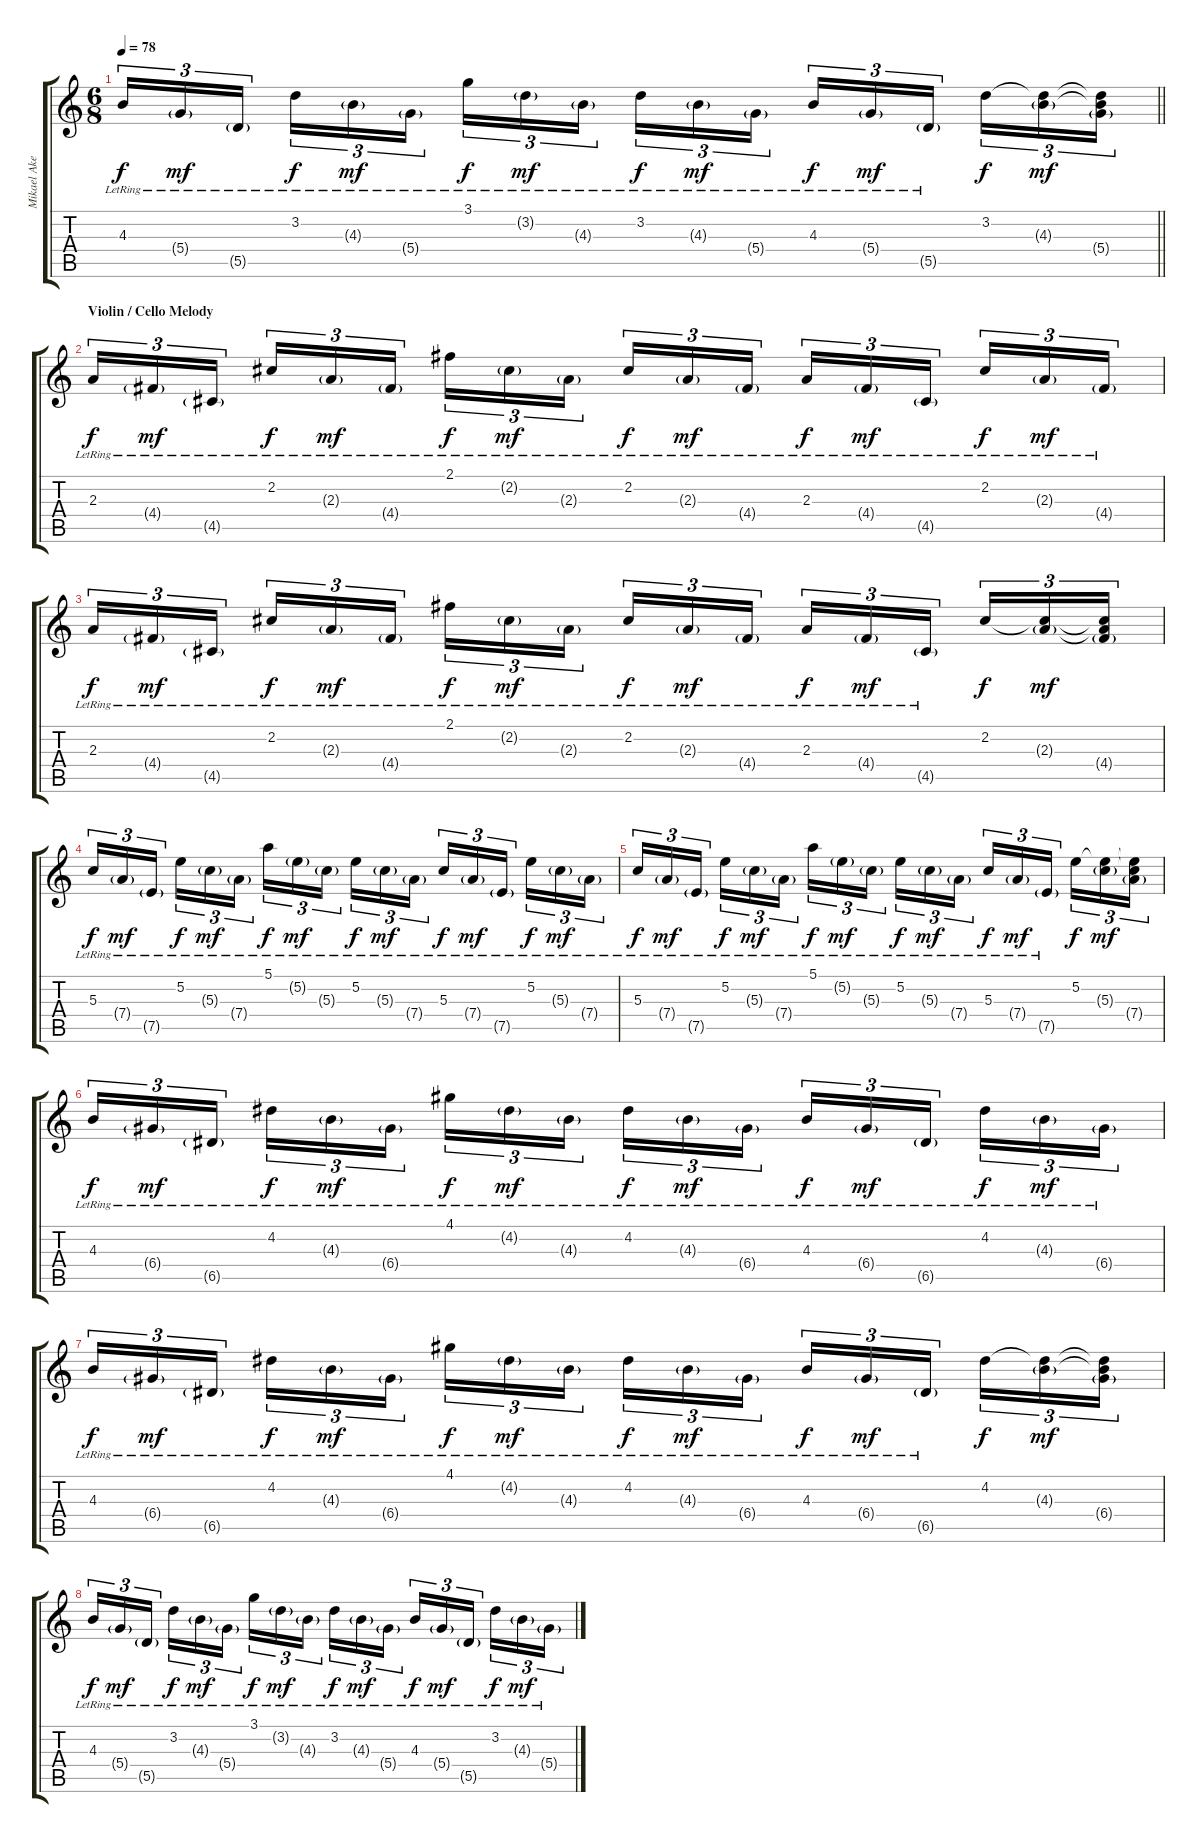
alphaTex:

\track ("Mikael Akerfeldt" "Mikael Ake") {instrument acousticguitarnylon}
\staff {score tabs}
\tuning (E4 B3 G3 D3 A2 E2) {hide}
\ts (6 8)
\tempo 78
\clef g2
\barLineRight lightlight
\ks c
4.3{lr}.16{tu (3 2) dy f} 5.4{g lr}.16{tu (3 2) dy mf} 5.5{g lr}.16{tu (3 2) beam splitsecondary} 3.2{lr}.16{tu (3 2) dy f} 4.3{g lr}.16{tu (3 2) dy mf} 5.4{g lr}.16{tu (3 2) beam splitsecondary} 3.1{lr}.16{tu (3 2) dy f} 3.2{g lr}.16{tu (3 2) dy mf} 4.3{g lr}.16{tu (3 2)} 3.2{lr}.16{tu (3 2) dy f} 4.3{g lr}.16{tu (3 2) dy mf} 5.4{g lr}.16{tu (3 2) beam splitsecondary} 4.3{lr}.16{tu (3 2) dy f} 5.4{g lr}.16{tu (3 2) dy mf} 5.5{g lr}.16{tu (3 2) beam splitsecondary} 3.2.16{tu (3 2) dy f} (3.2{t} 4.3{g}).16{tu (3 2) dy mf} (3.2{t} 4.3{t} 5.4{g}).16{tu (3 2)} |
\section ("" "Violin / Cello Melody")
2.3{lr}.16{tu (3 2) dy f} 4.4{g lr}.16{tu (3 2) dy mf} 4.5{g lr}.16{tu (3 2) beam splitsecondary} 2.2{lr}.16{tu (3 2) dy f} 2.3{g lr}.16{tu (3 2) dy mf} 4.4{g lr}.16{tu (3 2) beam splitsecondary} 2.1{lr}.16{tu (3 2) dy f} 2.2{g lr}.16{tu (3 2) dy mf} 2.3{g lr}.16{tu (3 2)} 2.2{lr}.16{tu (3 2) dy f} 2.3{g lr}.16{tu (3 2) dy mf} 4.4{g lr}.16{tu (3 2) beam splitsecondary} 2.3{lr}.16{tu (3 2) dy f} 4.4{g lr}.16{tu (3 2) dy mf} 4.5{g lr}.16{tu (3 2) beam splitsecondary} 2.2{lr}.16{tu (3 2) dy f} 2.3{g lr}.16{tu (3 2) dy mf} 4.4{g lr}.16{tu (3 2)} |
2.3{lr}.16{tu (3 2) dy f} 4.4{g lr}.16{tu (3 2) dy mf} 4.5{g lr}.16{tu (3 2) beam splitsecondary} 2.2{lr}.16{tu (3 2) dy f} 2.3{g lr}.16{tu (3 2) dy mf} 4.4{g lr}.16{tu (3 2) beam splitsecondary} 2.1{lr}.16{tu (3 2) dy f} 2.2{g lr}.16{tu (3 2) dy mf} 2.3{g lr}.16{tu (3 2)} 2.2{lr}.16{tu (3 2) dy f} 2.3{g lr}.16{tu (3 2) dy mf} 4.4{g lr}.16{tu (3 2) beam splitsecondary} 2.3{lr}.16{tu (3 2) dy f} 4.4{g lr}.16{tu (3 2) dy mf} 4.5{g lr}.16{tu (3 2) beam splitsecondary} 2.2.16{tu (3 2) dy f} (2.2{t} 2.3{g}).16{tu (3 2) dy mf} (2.2{t} 2.3{t} 4.4{g}).16{tu (3 2)} |
5.3{lr}.16{tu (3 2) dy f} 7.4{g lr}.16{tu (3 2) dy mf} 7.5{g lr}.16{tu (3 2) beam splitsecondary} 5.2{lr}.16{tu (3 2) dy f} 5.3{g lr}.16{tu (3 2) dy mf} 7.4{g lr}.16{tu (3 2) beam splitsecondary} 5.1{lr}.16{tu (3 2) dy f} 5.2{g lr}.16{tu (3 2) dy mf} 5.3{g lr}.16{tu (3 2)} 5.2{lr}.16{tu (3 2) dy f} 5.3{g lr}.16{tu (3 2) dy mf} 7.4{g lr}.16{tu (3 2) beam splitsecondary} 5.3{lr}.16{tu (3 2) dy f} 7.4{g lr}.16{tu (3 2) dy mf} 7.5{g lr}.16{tu (3 2) beam splitsecondary} 5.2{lr}.16{tu (3 2) dy f} 5.3{g lr}.16{tu (3 2) dy mf} 7.4{g lr}.16{tu (3 2)} |
5.3{lr}.16{tu (3 2) dy f} 7.4{g lr}.16{tu (3 2) dy mf} 7.5{g lr}.16{tu (3 2) beam splitsecondary} 5.2{lr}.16{tu (3 2) dy f} 5.3{g lr}.16{tu (3 2) dy mf} 7.4{g lr}.16{tu (3 2) beam splitsecondary} 5.1{lr}.16{tu (3 2) dy f} 5.2{g lr}.16{tu (3 2) dy mf} 5.3{g lr}.16{tu (3 2)} 5.2{lr}.16{tu (3 2) dy f} 5.3{g lr}.16{tu (3 2) dy mf} 7.4{g lr}.16{tu (3 2) beam splitsecondary} 5.3{lr}.16{tu (3 2) dy f} 7.4{g lr}.16{tu (3 2) dy mf} 7.5{g lr}.16{tu (3 2) beam splitsecondary} 5.2.16{tu (3 2) dy f} (5.2{t} 5.3{g}).16{tu (3 2) dy mf} (5.2{t} 5.3{t} 7.4{g}).16{tu (3 2)} |
4.3{lr}.16{tu (3 2) dy f} 6.4{g lr}.16{tu (3 2) dy mf} 6.5{g lr}.16{tu (3 2) beam splitsecondary} 4.2{lr}.16{tu (3 2) dy f} 4.3{g lr}.16{tu (3 2) dy mf} 6.4{g lr}.16{tu (3 2) beam splitsecondary} 4.1{lr}.16{tu (3 2) dy f} 4.2{g lr}.16{tu (3 2) dy mf} 4.3{g lr}.16{tu (3 2)} 4.2{lr}.16{tu (3 2) dy f} 4.3{g lr}.16{tu (3 2) dy mf} 6.4{g lr}.16{tu (3 2) beam splitsecondary} 4.3{lr}.16{tu (3 2) dy f} 6.4{g lr}.16{tu (3 2) dy mf} 6.5{g lr}.16{tu (3 2) beam splitsecondary} 4.2{lr}.16{tu (3 2) dy f} 4.3{g lr}.16{tu (3 2) dy mf} 6.4{g lr}.16{tu (3 2)} |
4.3{lr}.16{tu (3 2) dy f} 6.4{g lr}.16{tu (3 2) dy mf} 6.5{g lr}.16{tu (3 2) beam splitsecondary} 4.2{lr}.16{tu (3 2) dy f} 4.3{g lr}.16{tu (3 2) dy mf} 6.4{g lr}.16{tu (3 2) beam splitsecondary} 4.1{lr}.16{tu (3 2) dy f} 4.2{g lr}.16{tu (3 2) dy mf} 4.3{g lr}.16{tu (3 2)} 4.2{lr}.16{tu (3 2) dy f} 4.3{g lr}.16{tu (3 2) dy mf} 6.4{g lr}.16{tu (3 2) beam splitsecondary} 4.3{lr}.16{tu (3 2) dy f} 6.4{g lr}.16{tu (3 2) dy mf} 6.5{g lr}.16{tu (3 2) beam splitsecondary} 4.2.16{tu (3 2) dy f} (4.2{t} 4.3{g}).16{tu (3 2) dy mf} (4.2{t} 4.3{t} 6.4{g}).16{tu (3 2)} |
4.3{lr}.16{tu (3 2) dy f} 5.4{g lr}.16{tu (3 2) dy mf} 5.5{g lr}.16{tu (3 2) beam splitsecondary} 3.2{lr}.16{tu (3 2) dy f} 4.3{g lr}.16{tu (3 2) dy mf} 5.4{g lr}.16{tu (3 2) beam splitsecondary} 3.1{lr}.16{tu (3 2) dy f} 3.2{g lr}.16{tu (3 2) dy mf} 4.3{g lr}.16{tu (3 2)} 3.2{lr}.16{tu (3 2) dy f} 4.3{g lr}.16{tu (3 2) dy mf} 5.4{g lr}.16{tu (3 2) beam splitsecondary} 4.3{lr}.16{tu (3 2) dy f} 5.4{g lr}.16{tu (3 2) dy mf} 5.5{g lr}.16{tu (3 2) beam splitsecondary} 3.2{lr}.16{tu (3 2) dy f} 4.3{g lr}.16{tu (3 2) dy mf} 5.4{g lr}.16{tu (3 2)}
